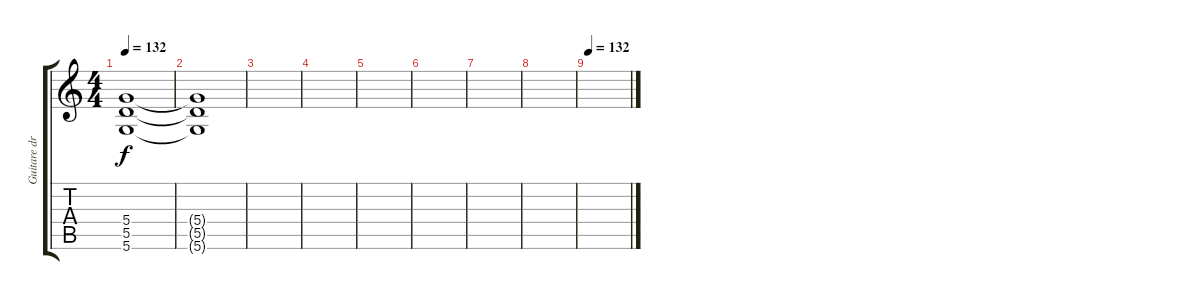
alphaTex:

\track ("Guitare droite" "Guitare dr") {instrument distortionguitar}
\staff {score tabs}
\tuning (E4 B3 G3 D3 A2 D2) {hide}
\ts (4 4)
\tempo 132
\clef g2
\ks c
(5.4 5.5 5.6).1{dy f} |
(5.4{t} 5.5{t} 5.6{t}).1 |
|
|
|
|
|
|
\tempo 132
